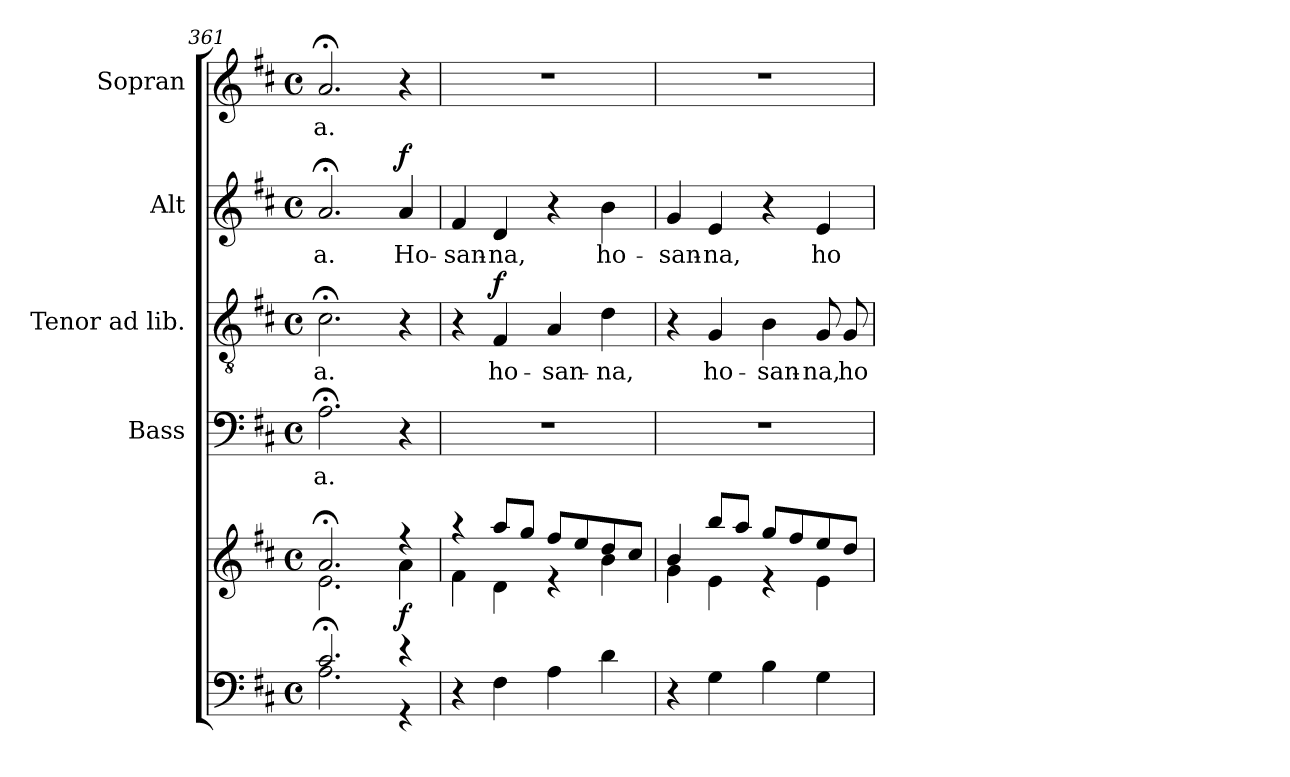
**kern	**kern	**dynam	**kern	**text	**kern	**text	**dynam	**kern	**text	**dynam	**kern	**text
*part5	*part5	*part5	*part4	*part4	*part3	*part3	*part3	*part2	*part2	*part2	*part1	*part1
*staff6	*staff5	*staff5/6	*staff4	*staff4	*staff3	*staff3	*staff3	*staff2	*staff2	*staff2	*staff1	*staff1
*	*	*	*I"Bass	*	*I"Tenor ad lib.	*	*	*I"Alt	*	*	*I"Sopran	*
*	*	*	*I'B.	*	*I'T.	*	*	*I'A.	*	*	*I'S.	*
!!LO:PB:g=z
*clefF4	*clefG2	*	*clefF4	*	*clefGv2	*	*	*clefG2	*	*	*clefG2	*
*k[f#c#]	*k[f#c#]	*	*k[f#c#]	*	*k[f#c#]	*	*	*k[f#c#]	*	*	*k[f#c#]	*
*D:	*D:	*	*D:	*	*D:	*	*	*D:	*	*	*D:	*
*M4/4	*M4/4	*	*M4/4	*	*M4/4	*	*	*M4/4	*	*	*M4/4	*
*met(c)	*met(c)	*	*met(c)	*	*met(c)	*	*	*met(c)	*	*	*met(c)	*
=361	=361	=361	=361	=361	=361	=361	=361	=361	=361	=361	=361	=361
*^	*^	*	*	*	*	*	*	*	*	*	*	*
!	!	!	!	!	!	!LO:LY:b	!	!LO:LY:b	!	!	!LO:LY:b	!	!	!LO:LY:b
2.c#;/	2.A\	2.a;</	2.e\	.	2.A;<\	-a.	2.c#;<\	-a.	.	2.a;</	-a.	.	2.a;</	-a.
!	!	!	!	!LO:DY:b	!	!	!	!	!	!	!LO:LY:b	!LO:DY:a	!	!
4r	4r	4rff	4a\	f	4r	.	4r	.	.	4a/	Ho-	f	4r	.
=362	=362	=362	=362	=362	=362	=362	=362	=362	=362	=362	=362	=362	=362	=362
!	!	!	!	!	!	!	!	!	!	!	!LO:LY:b	!	!	!
*v	*v	*	*	*	*	*	*	*	*	*	*	*	*	*
4r	4raa	4f#\	.	1r	.	4r	.	.	4f#/	-san-	.	1r	.
!	!	!	!	!	!	!	!LO:LY:b	!LO:DY:a	!	!LO:LY:b	!	!	!
4F#\	8aa/L	4d\	.	.	.	4F#/	ho-	f	4d/	-na,	.	.	.
.	8gg/J	.	.	.	.	.	.	.	.	.	.	.	.
!	!	!	!	!	!	!	!LO:LY:b	!	!	!	!	!	!
4A\	8ff#/L	4re	.	.	.	4A/	-san-	.	4r	.	.	.	.
.	8ee/	.	.	.	.	.	.	.	.	.	.	.	.
!	!	!	!	!	!	!	!LO:LY:b	!	!	!LO:LY:b	!	!	!
4d\	8dd/	4b\	.	.	.	4d\	-na,	.	4b\	ho-	.	.	.
.	8cc#/J	.	.	.	.	.	.	.	.	.	.	.	.
=363	=363	=363	=363	=363	=363	=363	=363	=363	=363	=363	=363	=363	=363
!	!	!	!	!	!	!	!	!	!	!LO:LY:b	!	!	!
4r	4b/	4g\	.	1r	.	4r	.	.	4g/	-san-	.	1r	.
!	!	!	!	!	!	!	!LO:LY:b	!	!	!LO:LY:b	!	!	!
4G\	8bb/L	4e\	.	.	.	4G/	ho-	.	4e/	-na,	.	.	.
.	8aa/J	.	.	.	.	.	.	.	.	.	.	.	.
!	!	!	!	!	!	!	!LO:LY:b	!	!	!	!	!	!
4B\	8gg/L	4re	.	.	.	4B\	-san-	.	4r	.	.	.	.
.	8ff#/	.	.	.	.	.	.	.	.	.	.	.	.
!	!	!	!	!	!	!	!LO:LY:b	!	!	!LO:LY:b	!	!	!
4G\	8ee/	4e\	.	.	.	8G/	-na,	.	4e/	ho-	.	.	.
!	!	!	!	!	!	!	!LO:LY:b	!	!	!	!	!	!
.	8dd/J	.	.	.	.	8G/	ho-	.	.	.	.	.	.
*	*v	*v	*	*	*	*	*	*	*	*	*	*	*
=	=	=	=	=	=	=	=	=	=	=	=	=
*-	*-	*-	*-	*-	*-	*-	*-	*-	*-	*-	*-	*-
